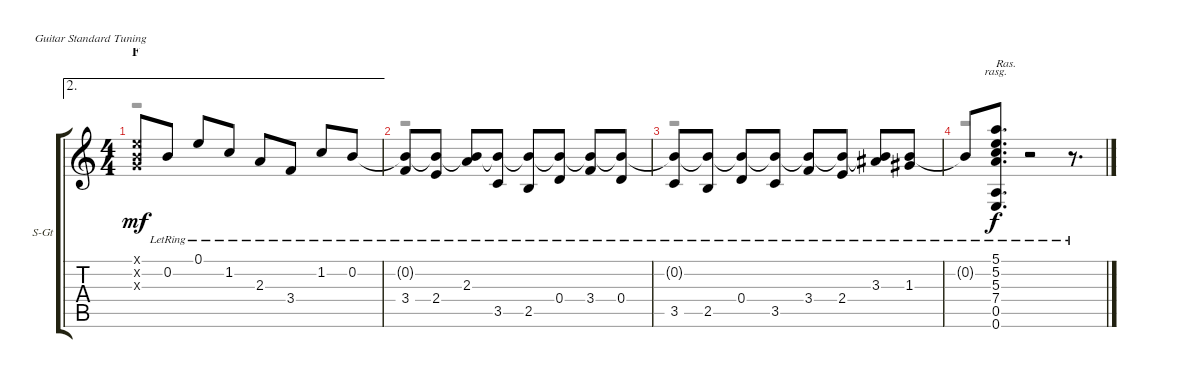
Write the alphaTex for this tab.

\bracketExtendMode groupsimilarinstruments
\firstSystemTrackNameOrientation horizontal
\otherSystemsTrackNameOrientation horizontal
\track ("Your Guitar" "S-Gt") {instrument acousticguitarsteel}
\staff {score tabs}
\tuning (E4 B3 G3 D3 A2 E2)
\voice
\ae 2
\ts (4 4)
\section ("" "F")
\tempo (155 hide)
\clef g2
\ks c
(0.1{x} 0.2{x} 0.3{x}).8{dy mf} 0.2{lr}.8 0.1{lr}.8 1.2{lr}.8 2.3{lr}.8 3.4{lr}.8 1.2{lr}.8 0.2{lr}.8 |
(3.4{lr} 0.2{lr t}).8 (2.4{lr} 0.2{lr t}).8 (2.3{lr} 0.2{lr t}).8 (3.5{lr} 0.2{lr t}).8 (2.5{lr} 0.2{lr t}).8 (0.4{lr} 0.2{lr t}).8 (3.4{lr} 0.2{lr t}).8 (0.4{lr} 0.2{lr t}).8 |
(3.5{lr} 0.2{lr t}).8 (2.5{lr} 0.2{lr t}).8 (0.4{lr} 0.2{lr t}).8 (3.5{lr} 0.2{lr t}).8 (3.4{lr} 0.2{lr t}).8 (2.4{lr} 0.2{lr t}).8 (3.3{lr} 0.2{lr t}).8 (1.3{lr} 0.2{lr t}).8 |
0.2{lr t}.8 (5.1 5.2 5.3 7.4 0.5 0.6{lr}).8{d rasg amianapaest txt "Ras." dy f} r.2 r.8{d}
\voice
\clef g2
\ottava regular
\simile none
\ks c
r.1{dy mf} |
r.1 |
r.1 |
r.1
